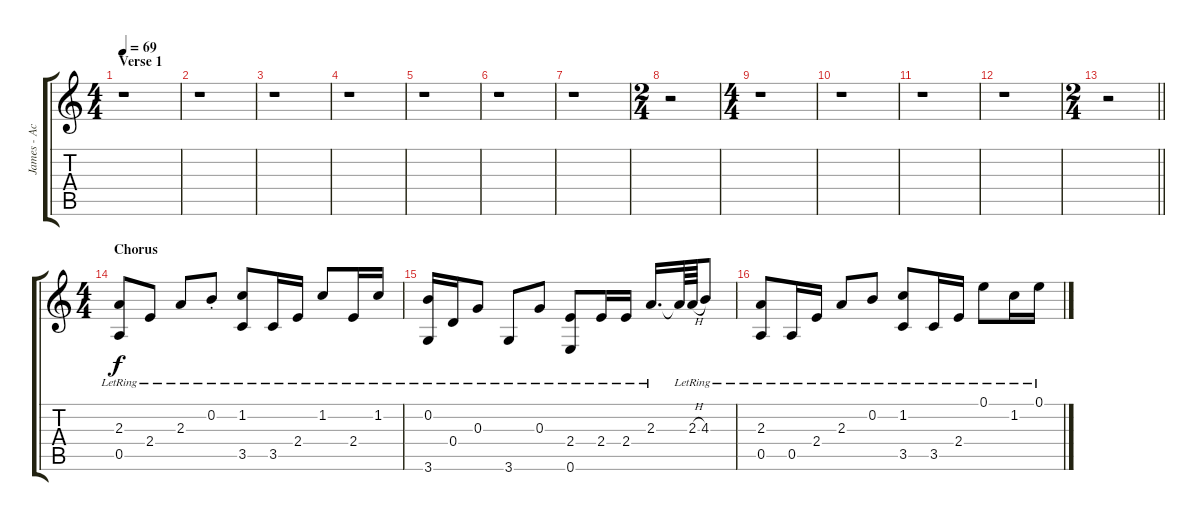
\track ("James - Acoustic" "James - Ac") {instrument acousticguitarnylon}
\staff {score tabs}
\tuning (E4 B3 G3 D3 A2 E2) {hide}
\ts (4 4)
\section ("" "Verse 1")
\tempo 69
\clef g2
\ks c
r.1{dy f} |
r.1 |
r.1 |
r.1 |
r.1 |
r.1 |
r.1 |
\ts (2 4)
r.2 |
\ts (4 4)
r.1 |
r.1 |
r.1 |
r.1 |
\ts (2 4)
\barLineRight lightlight
r.2 |
\ts (4 4)
\section ("" "Chorus")
(2.3{lr} 0.5{lr}).8 2.4{lr}.8 2.3{lr}.8 0.2{st lr}.8 (1.2{lr} 3.5{lr}).8 3.5{lr}.16 2.4{lr}.16 1.2{lr}.8 2.4{lr}.16 1.2{lr}.16 |
(0.2{lr} 3.6{lr}).16 0.4{lr}.16 0.3{lr}.8 3.6{lr}.8 0.3{lr}.8 (2.4{lr} 0.6{lr}).8 2.4{lr}.16 2.4{lr}.16 2.3{lr}.16{d} 2.3{t}.64 2.3{h lr}.64 4.3{lr}.8 |
(2.3{lr} 0.5{lr}).8 0.5{lr}.16 2.4{lr}.16 2.3{lr}.8 0.2{lr}.8 (1.2{lr} 3.5{lr}).8 3.5{lr}.16 2.4{lr}.16 0.1{lr}.8 1.2{lr}.16 0.1{lr}.16
